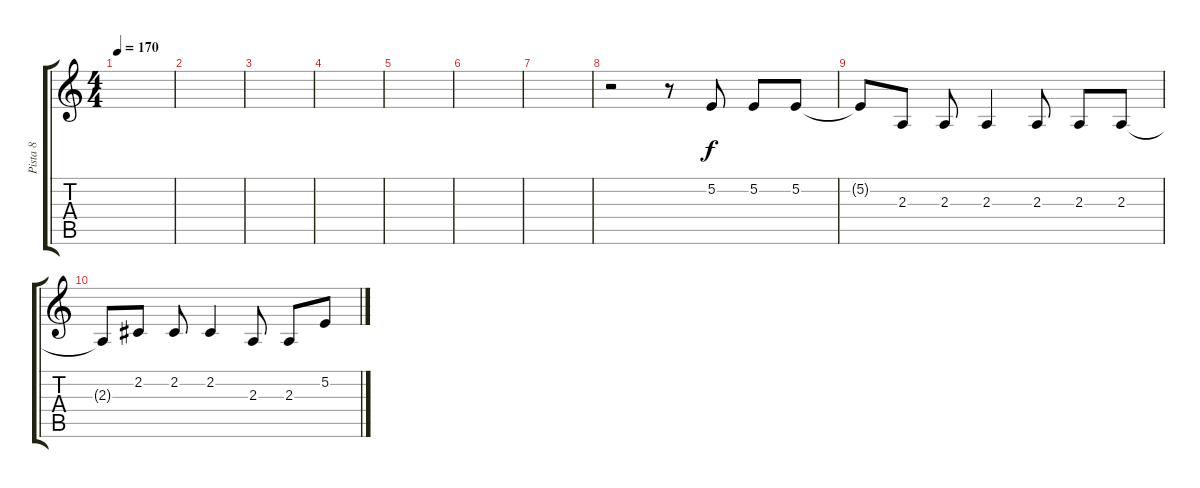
\track ("Pista 8" "Pista 8") {mute instrument electricgrandpiano}
\staff {score tabs}
\tuning (E4 B3 G3 D3 A2 E2) {hide}
\ts (4 4)
\tempo 170
\clef g2
\ks c
|
|
|
|
|
|
|
r.2 r.8 5.2.8 5.2.8 5.2.8 |
5.2{t}.8 2.3.8 2.3.8 2.3.4 2.3.8 2.3.8 2.3.8 |
2.3{t}.8 2.2.8 2.2.8 2.2.4 2.3.8 2.3.8 5.2.8
